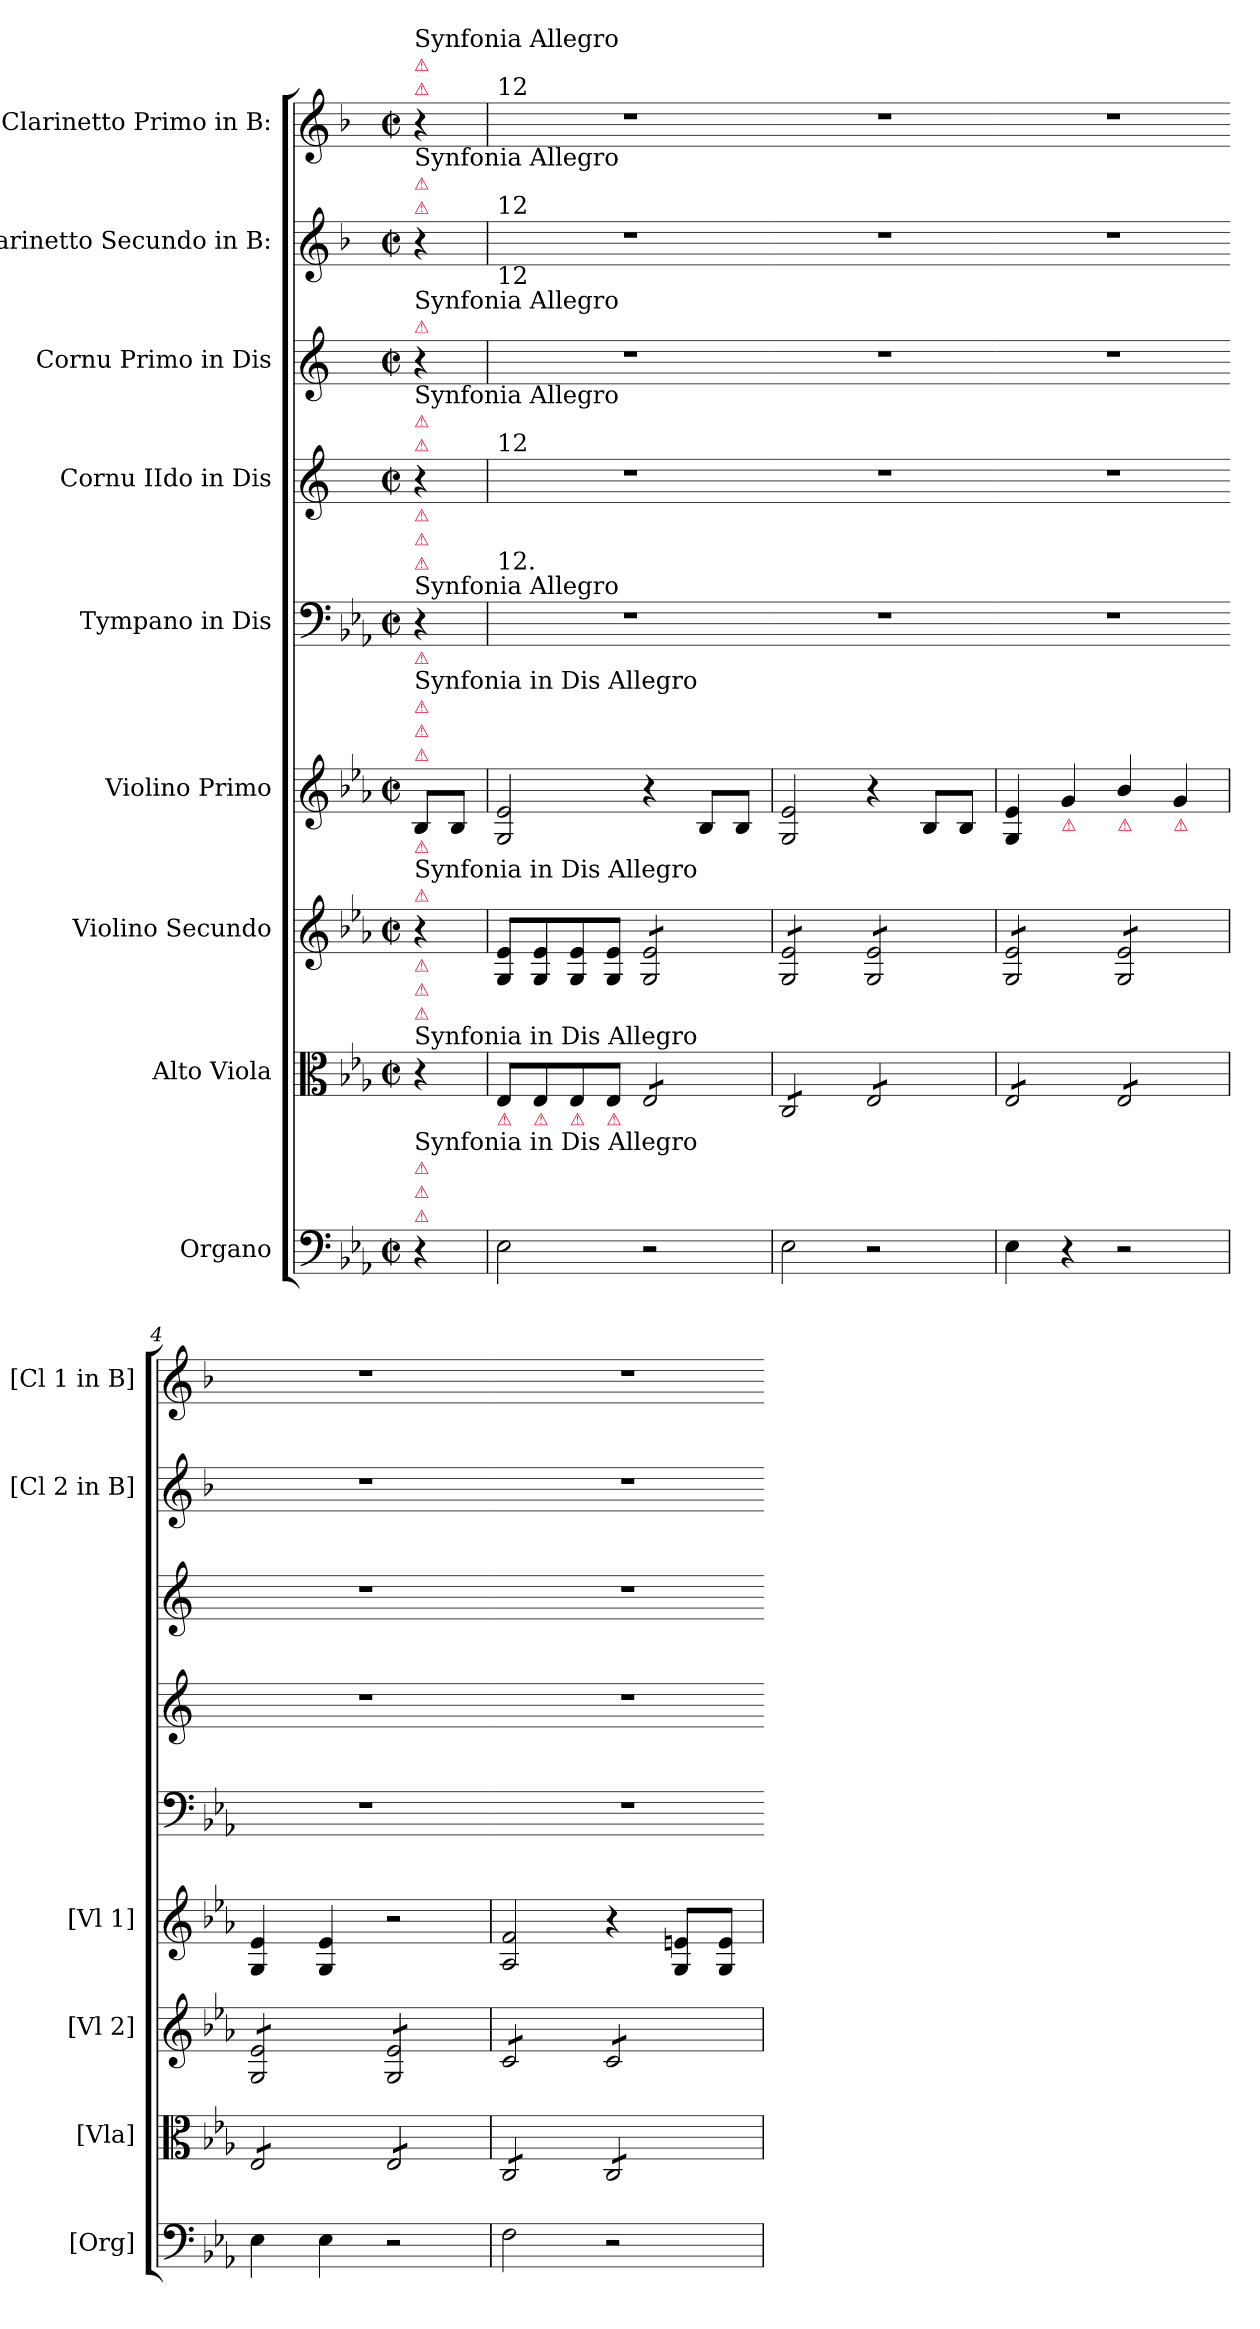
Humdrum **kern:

**kern	**kern	**dynam	**kern	**dynam	**kern	**kern	**kern	**kern	**kern	**kern
*part9	*part8	*part8	*part7	*part7	*part6	*part5	*part4	*part3	*part2	*part1
*staff9	*staff8	*staff8	*staff7	*staff7	*staff6	*staff5	*staff4	*staff3	*staff2	*staff1
*I"Organo	*I"Alto Viola	*	*I"Violino Secundo	*	*I"Violino Primo	*I"Tympano in Dis	*I"Cornu IIdo in Dis	*I"Cornu Primo in Dis	*I"Clarinetto Secundo in B:	*I"Clarinetto Primo in B:
*I'[Org]	*I'[Vla]	*	*I'[Vl 2]	*	*I'[Vl 1]	*	*	*	*I'[Cl 2 in B]	*I'[Cl 1 in B]
*clefF4	*clefC3	*	*clefG2	*	*clefG2	*clefF4	*clefG2	*clefG2	*clefG2	*clefG2
*	*	*	*	*	*	*	*ITrd5c9	*ITrd5c9	*ITrd1c2	*ITrd1c2
*k[b-e-a-]	*k[b-e-a-]	*	*k[b-e-a-]	*	*k[b-e-a-]	*k[b-e-a-]	*k[b-e-a-]	*k[b-e-a-]	*k[b-e-a-]	*k[b-e-a-]
*E-:	*E-:	*	*E-:	*	*E-:	*E-:	*E-:	*E-:	*E-:	*E-:
*M2/2	*M2/2	*	*M2/2	*	*M2/2	*M2/2	*M2/2	*M2/2	*M2/2	*M2/2
*met(c|)	*met(c|)	*	*met(c|)	*	*met(c|)	*met(c|)	*met(c|)	*met(c|)	*met(c|)	*met(c|)
=	=	=	=	=	=	=	=	=	=	=
!	!	!	!	!	!	!	!	!	!	!LO:TX:a:color=crimson:t=⚠
!	!	!	!	!	!	!	!	!	!	!LO:TX:a:color=crimson:t=⚠
!	!	!	!	!	!	!	!	!	!	!LO:TX:a:t=Synfonia Allegro
!	!	!	!	!	!	!	!	!	!LO:TX:a:color=crimson:t=⚠	!
!	!	!	!	!	!	!	!	!	!LO:TX:a:color=crimson:t=⚠	!
!	!	!	!	!	!	!	!	!	!LO:TX:a:t=Synfonia Allegro	!
!	!	!	!	!	!	!	!	!LO:TX:a:color=crimson:t=⚠	!	!
!	!	!	!	!	!	!	!	!LO:TX:a:t=Synfonia Allegro	!	!
!	!	!	!	!	!	!	!LO:TX:a:color=crimson:t=⚠	!	!	!
!	!	!	!	!	!	!	!LO:TX:a:color=crimson:t=⚠	!	!	!
!	!	!	!	!	!	!	!LO:TX:a:t=Synfonia Allegro	!	!	!
!	!	!	!	!	!	!LO:TX:a:t=Synfonia Allegro	!	!	!	!
!	!	!	!	!	!	!LO:TX:a:color=crimson:t=⚠	!	!	!	!
!	!	!	!	!	!	!LO:TX:a:color=crimson:t=⚠	!	!	!	!
!	!	!	!	!	!	!LO:TX:a:color=crimson:t=⚠	!	!	!	!
!	!	!	!	!	!LO:TX:a:color=crimson:t=⚠	!	!	!	!	!
!	!	!	!	!	!LO:TX:a:color=crimson:t=⚠	!	!	!	!	!
!	!	!	!	!	!LO:TX:a:color=crimson:t=⚠	!	!	!	!	!
!	!	!	!	!	!LO:TX:a:t=Synfonia in Dis Allegro	!	!	!	!	!
!	!	!	!	!	!LO:TX:a:color=crimson:t=⚠	!	!	!	!	!
!	!	!	!LO:TX:a:color=crimson:t=⚠	!	!	!	!	!	!	!
!	!	!	!LO:TX:a:t=Synfonia in Dis Allegro	!	!	!	!	!	!	!
!	!	!	!LO:TX:a:color=crimson:t=⚠	!	!	!	!	!	!	!
!	!LO:TX:a:t=Synfonia in Dis Allegro	!	!	!	!	!	!	!	!	!
!	!LO:TX:a:color=crimson:t=⚠	!	!	!	!	!	!	!	!	!
!	!LO:TX:a:color=crimson:t=⚠	!	!	!	!	!	!	!	!	!
!	!LO:TX:a:color=crimson:t=⚠	!	!	!	!	!	!	!	!	!
!LO:TX:a:color=crimson:t=⚠	!	!	!	!	!	!	!	!	!	!
!LO:TX:a:color=crimson:t=⚠	!	!	!	!	!	!	!	!	!	!
!LO:TX:a:color=crimson:t=⚠	!	!	!	!	!	!	!	!	!	!
!LO:TX:a:t=Synfonia in Dis Allegro	!	!	!	!	!	!	!	!	!	!
4r	4r	.	4r	.	8B-/L	4r	4r	4r	4r	4r
.	.	.	.	.	8B-/J	.	.	.	.	.
=1	=1	=1	=1	=1	=1	=1	=1	=1	=1	=1
!	!	!	!	!	!	!	!	!	!	!LO:TX:a:t=12
!	!	!	!	!	!	!	!	!	!LO:TX:a:t=12	!
!	!	!	!	!	!	!	!	!LO:TX:a:t=12	!	!
!	!	!	!	!	!	!	!LO:TX:a:t=12	!	!	!
!	!	!	!	!	!	!LO:TX:a:t=12.	!	!	!	!
!	!LO:TX:b:color=crimson:t=⚠	!	!	!	!	!	!	!	!	!
!	!	!LO:DY:b:rj	!	!LO:DY:b:rj	!	!	!	!	!	!
2E-\	8E-/L	pia	8G/ 8e-/L	pia	2G/ 2e-/	1r	1r	1r	1r	1r
!	!LO:TX:b:color=crimson:t=⚠	!	!	!	!	!	!	!	!	!
.	8E-/	.	8G/ 8e-/	.	.	.	.	.	.	.
!	!LO:TX:b:color=crimson:t=⚠	!	!	!	!	!	!	!	!	!
.	8E-/	.	8G/ 8e-/	.	.	.	.	.	.	.
!	!LO:TX:b:color=crimson:t=⚠	!	!	!	!	!	!	!	!	!
.	8E-/J	.	8G/ 8e-/J	.	.	.	.	.	.	.
*	*tremolo	*	*	*	*	*	*	*	*	*
*	*	*	*tremolo	*	*	*	*	*	*	*
2r	8E-/L	.	8G/ 8e-/L	.	4r	.	.	.	.	.
.	8E-/	.	8G/ 8e-/	.	.	.	.	.	.	.
.	8E-/	.	8G/ 8e-/	.	8B-/L	.	.	.	.	.
.	8E-/J	.	8G/ 8e-/J	.	8B-/J	.	.	.	.	.
=2	=2	=2-	=2	=2-	=2	=2-	=2-	=2-	=2-	=2-
2E-\	8C/L	.	8G/ 8e-/L	.	2G/ 2e-/	1r	1r	1r	1r	1r
.	8C/	.	8G/ 8e-/	.	.	.	.	.	.	.
.	8C/	.	8G/ 8e-/	.	.	.	.	.	.	.
.	8C/J	.	8G/ 8e-/J	.	.	.	.	.	.	.
2r	8E-/L	.	8G/ 8e-/L	.	4r	.	.	.	.	.
.	8E-/	.	8G/ 8e-/	.	.	.	.	.	.	.
.	8E-/	.	8G/ 8e-/	.	8B-/L	.	.	.	.	.
.	8E-/J	.	8G/ 8e-/J	.	8B-/J	.	.	.	.	.
=3	=3	=3-	=3	=3-	=3	=3-	=3-	=3-	=3-	=3-
4E-\	8E-/L	.	8G/ 8e-/L	.	4G/ 4e-/	1r	1r	1r	1r	1r
.	8E-/	.	8G/ 8e-/	.	.	.	.	.	.	.
!	!	!	!	!	!LO:TX:b:color=crimson:t=⚠	!	!	!	!	!
4r	8E-/	.	8G/ 8e-/	.	4g/	.	.	.	.	.
.	8E-/J	.	8G/ 8e-/J	.	.	.	.	.	.	.
!	!	!	!	!	!LO:TX:b:color=crimson:t=⚠	!	!	!	!	!
2r	8E-/L	.	8G/ 8e-/L	.	4b-/	.	.	.	.	.
.	8E-/	.	8G/ 8e-/	.	.	.	.	.	.	.
!	!	!	!	!	!LO:TX:b:color=crimson:t=⚠	!	!	!	!	!
.	8E-/	.	8G/ 8e-/	.	4g/	.	.	.	.	.
.	8E-/J	.	8G/ 8e-/J	.	.	.	.	.	.	.
=4	=4	=4-	=4	=4-	=4	=4-	=4-	=4-	=4-	=4-
4E-\	8E-/L	.	8G/ 8e-/L	.	4G/ 4e-/	1r	1r	1r	1r	1r
.	8E-/	.	8G/ 8e-/	.	.	.	.	.	.	.
4E-\	8E-/	.	8G/ 8e-/	.	4G/ 4e-/	.	.	.	.	.
.	8E-/J	.	8G/ 8e-/J	.	.	.	.	.	.	.
2r	8E-/L	.	8G/ 8e-/L	.	2r	.	.	.	.	.
.	8E-/	.	8G/ 8e-/	.	.	.	.	.	.	.
.	8E-/	.	8G/ 8e-/	.	.	.	.	.	.	.
.	8E-/J	.	8G/ 8e-/J	.	.	.	.	.	.	.
=5	=5	=5-	=5	=5-	=5	=5-	=5-	=5-	=5-	=5-
2F\	8C/L	.	8c/L	.	2A-/ 2f/	1r	1r	1r	1r	1r
.	8C/	.	8c/	.	.	.	.	.	.	.
.	8C/	.	8c/	.	.	.	.	.	.	.
.	8C/J	.	8c/J	.	.	.	.	.	.	.
2r	8C/L	.	8c/L	.	4r	.	.	.	.	.
.	8C/	.	8c/	.	.	.	.	.	.	.
.	8C/	.	8c/	.	8G/ 8en/L	.	.	.	.	.
.	8C/J	.	8c/J	.	8G/ 8e/J	.	.	.	.	.
*	*	*	*Xtremolo	*	*	*	*	*	*	*
*	*Xtremolo	*	*	*	*	*	*	*	*	*
=	=	=-	=	=-	=	=-	=-	=-	=-	=-
*-	*-	*-	*-	*-	*-	*-	*-	*-	*-	*-
